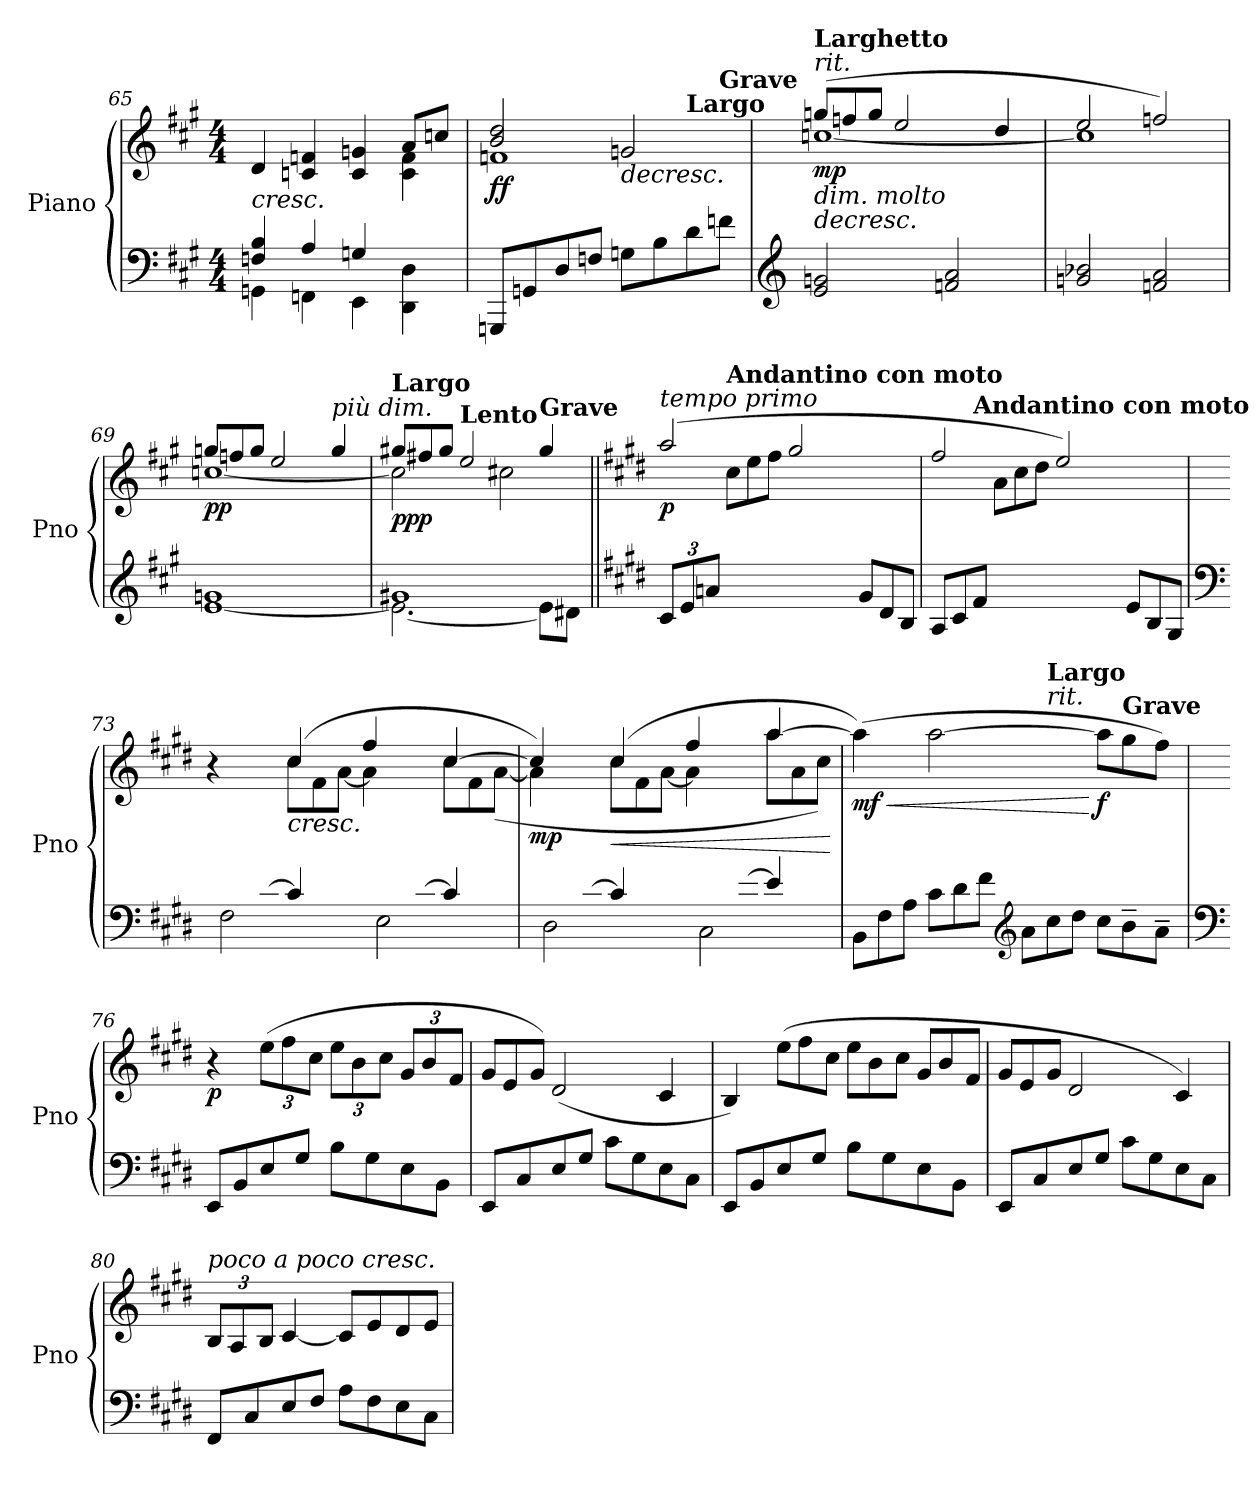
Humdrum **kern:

**kern	**kern	**dynam
*part1	*part1	*part1
*staff2	*staff1	*staff1/2
*I"Piano	*	*
*I'Pno	*	*
*clefF4	*clefG2	*
*k[f#c#g#]	*k[f#c#g#]	*
*M4/4	*M4/4	*
=65	=65	=65
*^	*	*
!	!	!	!LO:HP:b
*	*	*^	*
4Fn/ 4B/	4GGn\	4d/	2.ryy	<
4A/	4FFn\	4cn/ 4fn/	.	.
4Gn/	4EE\	4c/ 4gn/	.	.
4ryy	4DD\ 4D\	8a/L	4c\ 4f\	.
.	.	8ccn/J	.	.
*v	*v	*	*	*
=66	=66	=66	=66
!	!	!	!LO:DY:b
*	*^	*^	*
8GGGn/L	2b/ 2dd/	1fn	2.ryy	2..ryy	ff
8GGn/	.	.	.	.	.
8D/	.	.	.	.	.
*	*MM60	*	*	*	*
8Fn/J	.	.	.	.	.
!	!	!	!	!	!LO:HP:b
8Gn\L	2gn/	.	.	.	>
8B\	.	.	.	.	.
!	!	!	!LO:TX:a:B:t=Largo	!	!
8d\	.	.	4ryy	.	.
!	!	!	!	!LO:TX:a:B:t=Grave	!
8fn\J	.	.	.	8ryy	.
.	.	.	.	.	[
*	*v	*v	*v	*v	*
=67	=67	=67
*clefG2	*	*
*	*Xtuplet	*
*	*^	*
*	*	*^	*
*	*	*	*^	*
!	!LO:TX:b:i:t=dim. molto	!	!	!	!
!	!LO:TX:a:i:t=rit.	!	!	!	!
!	!LO:TX:a:B:t=Larghetto	!	!	!	!
!	!	!	!	!	!LO:HP:b
!	!	!	!	!	!LO:DY:n=1:b
*	*	*v	*v	*v	*
2e/ 2gn/	(>12ggn/L	[1ccn	> mp
.	12ffn/	.	.
.	12gg/J	.	.
.	2ee/	.	.
2fn/ 2a/	.	.	.
.	4dd/	.	.
=68	=68	=68	=68
2gn/ 2b-X/	2ee/	1cc]	.
2fn/ 2a/	2ffn/)	.	.
!!LO:PB:g=z	!!
=69	=69	=69	=69
!	!	!	!LO:DY:b
[1e 1gn	12ggn/L	[1ccn	pp
.	12ffn/	.	.
.	12gg/J	.	.
.	2ee/	.	.
!	!LO:TX:a:i:t=più dim.	!	!
.	4gg/	.	.
=70	=70	=70	=70
*^	*	*	*
!	!	!LO:TX:a:B:t=Largo	!	!
!	!	!	!	!LO:DY:b
1g#X	2.e\_	12gg#X/L	2cc\]	ppp
.	.	12ff#X/	.	.
.	.	12gg#/J	.	.
!	!	!LO:TX:a:B:t=Lento	!	!
.	.	2ee/	.	.
.	.	.	2cc#X\	.
!	!	!LO:TX:a:B:t=Grave	!	!
.	8e\L]	4gg#/	.	.
.	8d#X\J	.	.	.
*v	*v	*	*	*
*	*v	*v	*
.	.	]
=71||	=71||	=71||
*k[f#c#g#d#]	*k[f#c#g#d#]	*
*Xbrackettup	*	*
*	*MM60	*
*	*^	*
!	!LO:TX:a:i:t=tempo primo	!	!
!	!	!	!LO:DY:b
12c#/L	(>2aa/	4ryy	p
*	*MM90	*	*
12e/	.	.	.
*	*MM110	*	*
12an/J	.	.	.
!	!	!LO:TX:a:B:t=Andantino con moto	!
4ryy	.	12cc#\L	.
.	.	12ee\	.
.	.	12ff#\J	.
4ryy	2gg#/	12gg#\Lyy	.
.	.	12dd#\	.
.	.	12b\J	.
*Xtuplet	*	*	*
12g#/L	.	4ryy	.
12d#/	.	.	.
*	*MM90	*	*
12B/J	.	.	.
=72	=72	=72	=72
*	*	*^	*
12A/L	2ff#/	4ryy	6ryy	.
12c#/	.	.	.	.
!	!	!	!LO:TX:a:B:t=Andantino con moto	!
12f#/J	.	.	3%2ryy	.
4ryy	.	12a\L	.	.
.	.	12cc#\	.	.
.	.	12dd#\J	.	.
4ryy	2ee/)	12ee\Lyy	.	.
.	.	12b\	.	.
.	.	12g#\J	.	.
12e/L	.	4ryy	.	.
12B/	.	.	6ryy	.
12G#/J	.	.	.	.
*	*v	*v	*v	*
!!LO:LB:g=z
=73	=73	=73
*clefF4	*	*
*^	*^	*
12F#/Lyy	(<2F#\	4r	4ryy	.
12A/	.	.	.	.
[12c#/J	.	.	.	.
!	!	!	!	!LO:HP:b
4c#/]	.	(>4cc#/	12cc#\L	<
.	.	.	12f#\	.
.	.	.	[12a\J	.
12E/Lyy	2E\	4ff#/	(4a\]	.
12A/	.	.	.	.
[12c#/J	.	.	.	.
4c#/]	.	[4cc#/	12cc#\L	.
.	.	.	12f#\	.
.	.	.	([12a\J	.
*v	*v	*	*	*
*	*v	*v	*
.	.	]
=74	=74	=74
*^	*^	*
!	!	!	!	!LO:DY:b
12D#/Lyy	2D#\	4cc#/])	4a\]	mp
12A/	.	.	.	.
[12c#/J	.	.	.	.
!	!	!	!	!LO:HP:b
4c#/]	.	(>4cc#/	12cc#\L	<
.	.	.	12f#\	.
.	.	.	[12a\J	.
12C#/Lyy	2C#\	4ff#/	4a\]	.
12A/	.	.	.	.
[12e/J	.	.	.	.
4e/]	.	[4aa/	12aa\L	.
.	.	.	12a\	.
.	.	.	12cc#\J)	.
*v	*v	*	*	*
*	*v	*v	*
.	.	[
=75	=75	=75
!	!LO:TX:a:B:t=Andante	!
!	!	!LO:HP:b
!	!	!LO:DY:n=1:b
*	*^	*
12BB\L	(>4aa\])	3..ryy	< mf
12F#\	.	.	.
12A\J	.	.	.
*	*MM80	*	*
12c#\L	[2aa\	.	.
12d#\	.	.	.
*	*MM70	*	*
12f#\J	.	.	.
*clefG2	*	*	*
12a\L	.	.	.
!	!	!LO:TX:a:i:t=rit.	!
!	!	!LO:TX:a:B:t=Largo	!
12cc#\	.	3ryy	.
12dd#\J	.	.	.
!	!	!	!LO:DY:n=2:b
12cc#\L	12aa\L]	.	[ f
!	!LO:TX:a:B:t=Grave	!	!
12b~\	12gg#\	.	.
12a~\J	12ff#\J)	12ryy	.
.	.	.	[
*	*v	*v	*
=76	=76	=76
*clefF4	*	*
*	*^	*
!	!LO:TX:a:i:t=a tempo	!	!
!	!	!	!LO:DY:b
*	*v	*v	*
8EE/L	4r	p
8BB/	.	.
*	*tuplet	*
*	*Xbrackettup	*
8E/	(>12ee\L	.
.	12ff#\	.
8G#/J	.	.
.	12cc#\J	.
8B\L	12ee\L	.
.	12b\	.
8G#\	.	.
.	12cc#\J	.
8E\	12g#/L	.
.	12b/	.
8BB\J	.	.
.	12f#/J	.
!!LO:LB:g=z
=77	=77	=77
*	*Xtuplet	*
8EE/L	12g#/L	.
.	12e/	.
8C#/	.	.
.	12g#/J)	.
8E/	(<2d#/	.
8G#/J	.	.
8c#\L	.	.
8G#\	.	.
8E\	4c#/	.
8C#\J	.	.
=78	=78	=78
8EE/L	4B/)	.
8BB/	.	.
8E/	(>12ee\L	.
.	12ff#\	.
8G#/J	.	.
.	12cc#\J	.
8B\L	12ee\L	.
.	12b\	.
8G#\	.	.
.	12cc#\J	.
8E\	12g#/L	.
.	12b/	.
8BB\J	.	.
.	12f#/J	.
=79	=79	=79
8EE/L	12g#/L	.
.	12e/	.
8C#/	.	.
.	12g#/J	.
8E/	2d#/	.
8G#/J	.	.
8c#\L	.	.
8G#\	.	.
8E\	4c#/)	.
8C#\J	.	.
=80	=80	=80
*	*tuplet	*
!	!LO:TX:a:i:t=poco a poco cresc.	!
8FF#/L	12B/L	.
.	12A/	.
8C#/	.	.
.	12B/J	.
8E/	[4c#/	.
8F#/J	.	.
8A\L	8c#/L]	.
8F#\	8e/	.
8E\	8d#/	.
8C#\J	8e/J	.
=	=	=
*-	*-	*-
